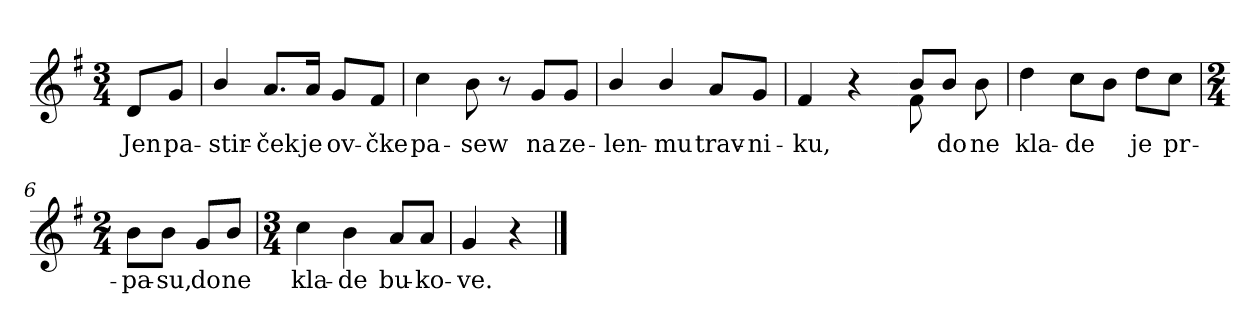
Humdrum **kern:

**kern	**text
*part1	*part1
*staff1	*staff1
*clefG2	*
*k[f#]	*
*G:	*
*M3/4	*
*MM108	*
=	=
8d/L	Jen
8g/J	pa-
=1	=1
4b/	-stir-
8.a/L	-ček
16a/Jk	je
8g/L	ov-
8f#/J	-čke
=2	=2
4cc\	pa-
8b\	-sew
8r	.
8g/L	na
8g/J	ze-
=3	=3
4b/	-len-
4b/	-mu
8a/L	trav-
8g/J	-ni-
=4	=4
4f#/	-ku,
4r	.
=4X1-	=4X1-
*^	*
8b/L	8f#\	.
8b/J	4ryy	do
8b\	.	ne
!!LO:LB:g=z	!!
=5	=5	=5
4dd\	4ryy	kla-
8cc\L	4cc\	-de
8b\J	.	.
8dd\L	4ryy	je
8cc\J	.	pr-
*v	*v	*
=6	=6
*M2/4	*
8b\L	-pa-
8b\J	-su,
8g/L	do
8b/J	ne
=7	=7
*M3/4	*
4cc\	kla-
4b\	-de
8a/L	bu-
8a/J	-ko-
=8	=8
4g/	-ve.
4r	.
==	==
*-	*-
